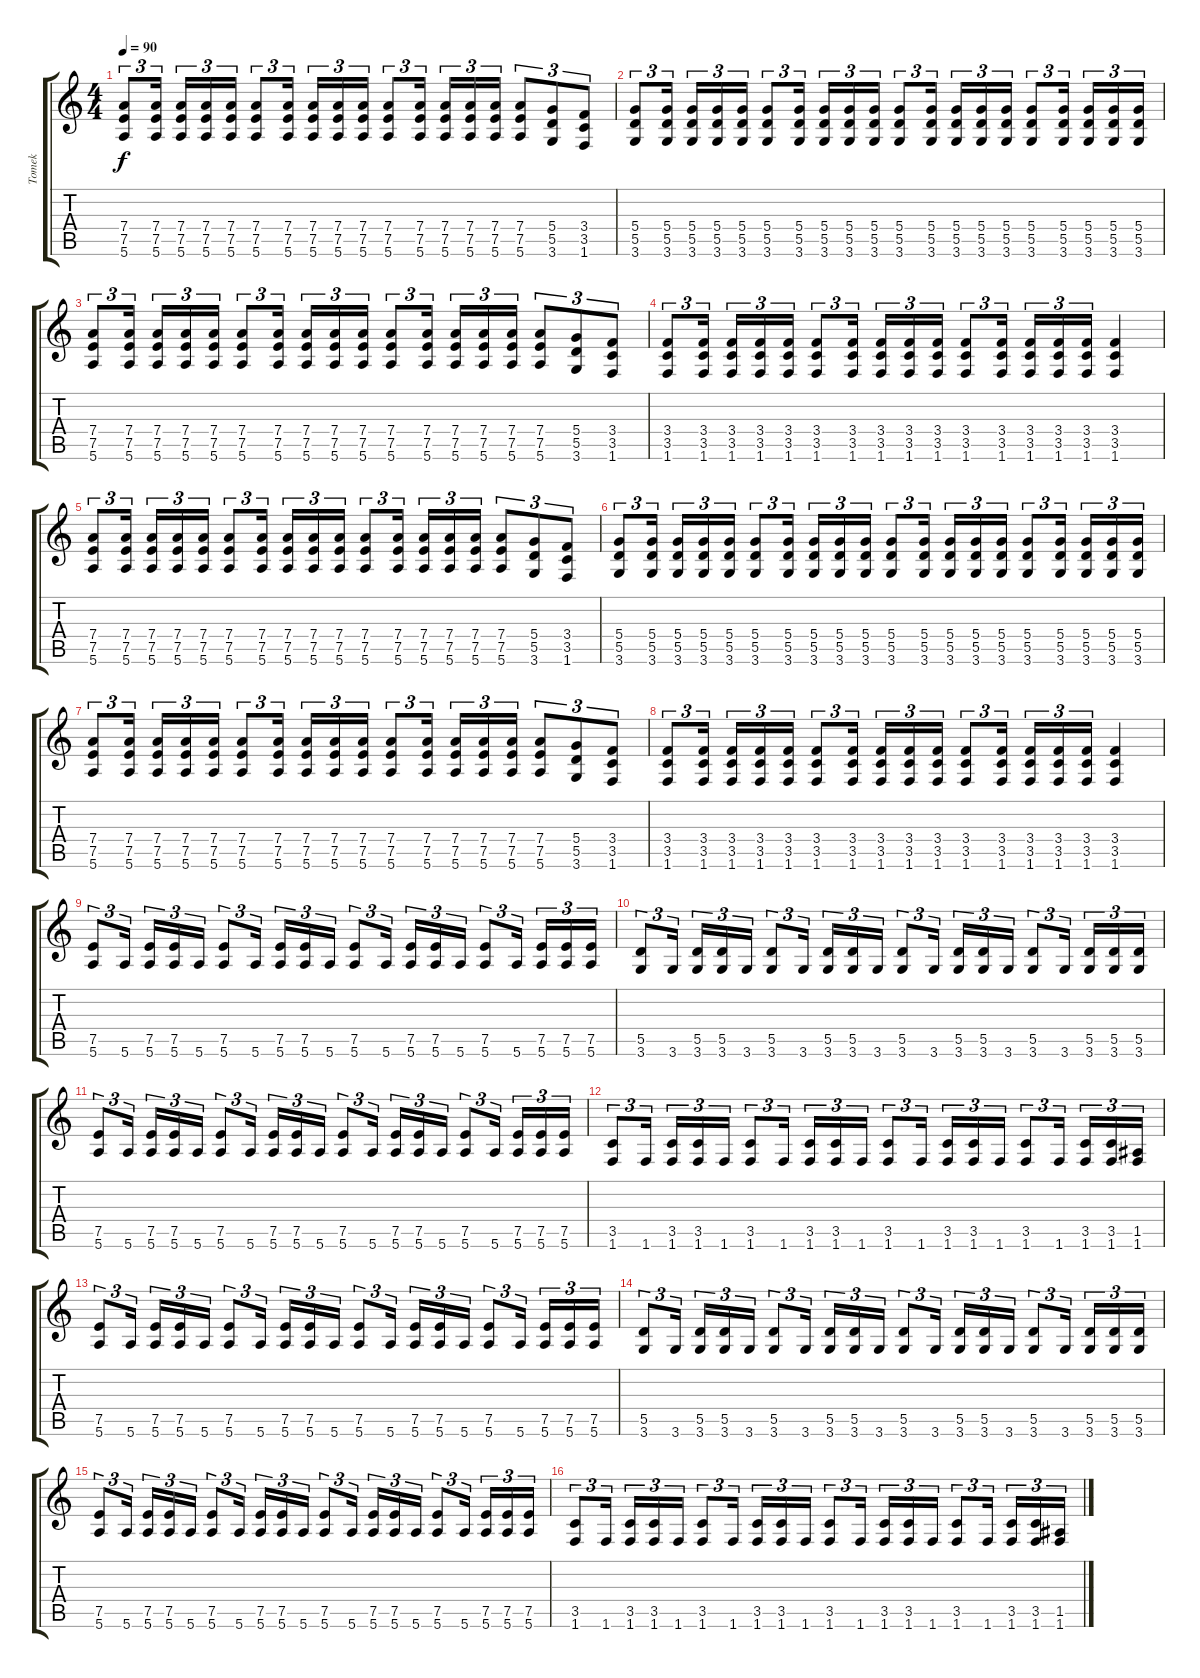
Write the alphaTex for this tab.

\track ("Tomek" "Tomek") {instrument overdrivenguitar}
\staff {score tabs}
\tuning (E4 B3 G3 D3 A2 E2) {hide}
\ts (4 4)
\tempo 90
\clef g2
\ks c
(7.4 7.5 5.6).8{tu (3 2) dy f} (7.4 7.5 5.6).16{tu (3 2)} (7.4 7.5 5.6).16{tu (3 2)} (7.4 7.5 5.6).16{tu (3 2)} (7.4 7.5 5.6).16{tu (3 2)} (7.4 7.5 5.6).8{tu (3 2)} (7.4 7.5 5.6).16{tu (3 2)} (7.4 7.5 5.6).16{tu (3 2)} (7.4 7.5 5.6).16{tu (3 2)} (7.4 7.5 5.6).16{tu (3 2)} (7.4 7.5 5.6).8{tu (3 2)} (7.4 7.5 5.6).16{tu (3 2)} (7.4 7.5 5.6).16{tu (3 2)} (7.4 7.5 5.6).16{tu (3 2)} (7.4 7.5 5.6).16{tu (3 2)} (7.4 7.5 5.6).8{tu (3 2)} (5.4 5.5 3.6).8{tu (3 2)} (3.4 3.5 1.6).8{tu (3 2)} |
(5.4 5.5 3.6).8{tu (3 2)} (5.4 5.5 3.6).16{tu (3 2)} (5.4 5.5 3.6).16{tu (3 2)} (5.4 5.5 3.6).16{tu (3 2)} (5.4 5.5 3.6).16{tu (3 2)} (5.4 5.5 3.6).8{tu (3 2)} (5.4 5.5 3.6).16{tu (3 2)} (5.4 5.5 3.6).16{tu (3 2)} (5.4 5.5 3.6).16{tu (3 2)} (5.4 5.5 3.6).16{tu (3 2)} (5.4 5.5 3.6).8{tu (3 2)} (5.4 5.5 3.6).16{tu (3 2)} (5.4 5.5 3.6).16{tu (3 2)} (5.4 5.5 3.6).16{tu (3 2)} (5.4 5.5 3.6).16{tu (3 2)} (5.4 5.5 3.6).8{tu (3 2)} (5.4 5.5 3.6).16{tu (3 2)} (5.4 5.5 3.6).16{tu (3 2)} (5.4 5.5 3.6).16{tu (3 2)} (5.4 5.5 3.6).16{tu (3 2)} |
(7.4 7.5 5.6).8{tu (3 2)} (7.4 7.5 5.6).16{tu (3 2)} (7.4 7.5 5.6).16{tu (3 2)} (7.4 7.5 5.6).16{tu (3 2)} (7.4 7.5 5.6).16{tu (3 2)} (7.4 7.5 5.6).8{tu (3 2)} (7.4 7.5 5.6).16{tu (3 2)} (7.4 7.5 5.6).16{tu (3 2)} (7.4 7.5 5.6).16{tu (3 2)} (7.4 7.5 5.6).16{tu (3 2)} (7.4 7.5 5.6).8{tu (3 2)} (7.4 7.5 5.6).16{tu (3 2)} (7.4 7.5 5.6).16{tu (3 2)} (7.4 7.5 5.6).16{tu (3 2)} (7.4 7.5 5.6).16{tu (3 2)} (7.4 7.5 5.6).8{tu (3 2)} (5.4 5.5 3.6).8{tu (3 2)} (3.4 3.5 1.6).8{tu (3 2)} |
(3.4 3.5 1.6).8{tu (3 2)} (3.4 3.5 1.6).16{tu (3 2)} (3.4 3.5 1.6).16{tu (3 2)} (3.4 3.5 1.6).16{tu (3 2)} (3.4 3.5 1.6).16{tu (3 2)} (3.4 3.5 1.6).8{tu (3 2)} (3.4 3.5 1.6).16{tu (3 2)} (3.4 3.5 1.6).16{tu (3 2)} (3.4 3.5 1.6).16{tu (3 2)} (3.4 3.5 1.6).16{tu (3 2)} (3.4 3.5 1.6).8{tu (3 2)} (3.4 3.5 1.6).16{tu (3 2)} (3.4 3.5 1.6).16{tu (3 2)} (3.4 3.5 1.6).16{tu (3 2)} (3.4 3.5 1.6).16{tu (3 2)} (3.4 3.5 1.6).4 |
(7.4 7.5 5.6).8{tu (3 2)} (7.4 7.5 5.6).16{tu (3 2)} (7.4 7.5 5.6).16{tu (3 2)} (7.4 7.5 5.6).16{tu (3 2)} (7.4 7.5 5.6).16{tu (3 2)} (7.4 7.5 5.6).8{tu (3 2)} (7.4 7.5 5.6).16{tu (3 2)} (7.4 7.5 5.6).16{tu (3 2)} (7.4 7.5 5.6).16{tu (3 2)} (7.4 7.5 5.6).16{tu (3 2)} (7.4 7.5 5.6).8{tu (3 2)} (7.4 7.5 5.6).16{tu (3 2)} (7.4 7.5 5.6).16{tu (3 2)} (7.4 7.5 5.6).16{tu (3 2)} (7.4 7.5 5.6).16{tu (3 2)} (7.4 7.5 5.6).8{tu (3 2)} (5.4 5.5 3.6).8{tu (3 2)} (3.4 3.5 1.6).8{tu (3 2)} |
(5.4 5.5 3.6).8{tu (3 2)} (5.4 5.5 3.6).16{tu (3 2)} (5.4 5.5 3.6).16{tu (3 2)} (5.4 5.5 3.6).16{tu (3 2)} (5.4 5.5 3.6).16{tu (3 2)} (5.4 5.5 3.6).8{tu (3 2)} (5.4 5.5 3.6).16{tu (3 2)} (5.4 5.5 3.6).16{tu (3 2)} (5.4 5.5 3.6).16{tu (3 2)} (5.4 5.5 3.6).16{tu (3 2)} (5.4 5.5 3.6).8{tu (3 2)} (5.4 5.5 3.6).16{tu (3 2)} (5.4 5.5 3.6).16{tu (3 2)} (5.4 5.5 3.6).16{tu (3 2)} (5.4 5.5 3.6).16{tu (3 2)} (5.4 5.5 3.6).8{tu (3 2)} (5.4 5.5 3.6).16{tu (3 2)} (5.4 5.5 3.6).16{tu (3 2)} (5.4 5.5 3.6).16{tu (3 2)} (5.4 5.5 3.6).16{tu (3 2)} |
(7.4 7.5 5.6).8{tu (3 2)} (7.4 7.5 5.6).16{tu (3 2)} (7.4 7.5 5.6).16{tu (3 2)} (7.4 7.5 5.6).16{tu (3 2)} (7.4 7.5 5.6).16{tu (3 2)} (7.4 7.5 5.6).8{tu (3 2)} (7.4 7.5 5.6).16{tu (3 2)} (7.4 7.5 5.6).16{tu (3 2)} (7.4 7.5 5.6).16{tu (3 2)} (7.4 7.5 5.6).16{tu (3 2)} (7.4 7.5 5.6).8{tu (3 2)} (7.4 7.5 5.6).16{tu (3 2)} (7.4 7.5 5.6).16{tu (3 2)} (7.4 7.5 5.6).16{tu (3 2)} (7.4 7.5 5.6).16{tu (3 2)} (7.4 7.5 5.6).8{tu (3 2)} (5.4 5.5 3.6).8{tu (3 2)} (3.4 3.5 1.6).8{tu (3 2)} |
(3.4 3.5 1.6).8{tu (3 2)} (3.4 3.5 1.6).16{tu (3 2)} (3.4 3.5 1.6).16{tu (3 2)} (3.4 3.5 1.6).16{tu (3 2)} (3.4 3.5 1.6).16{tu (3 2)} (3.4 3.5 1.6).8{tu (3 2)} (3.4 3.5 1.6).16{tu (3 2)} (3.4 3.5 1.6).16{tu (3 2)} (3.4 3.5 1.6).16{tu (3 2)} (3.4 3.5 1.6).16{tu (3 2)} (3.4 3.5 1.6).8{tu (3 2)} (3.4 3.5 1.6).16{tu (3 2)} (3.4 3.5 1.6).16{tu (3 2)} (3.4 3.5 1.6).16{tu (3 2)} (3.4 3.5 1.6).16{tu (3 2)} (3.4 3.5 1.6).4 |
(7.5 5.6).8{tu (3 2)} 5.6.16{tu (3 2)} (7.5 5.6).16{tu (3 2)} (7.5 5.6).16{tu (3 2)} 5.6.16{tu (3 2)} (7.5 5.6).8{tu (3 2)} 5.6.16{tu (3 2)} (7.5 5.6).16{tu (3 2)} (7.5 5.6).16{tu (3 2)} 5.6.16{tu (3 2)} (7.5 5.6).8{tu (3 2)} 5.6.16{tu (3 2)} (7.5 5.6).16{tu (3 2)} (7.5 5.6).16{tu (3 2)} 5.6.16{tu (3 2)} (7.5 5.6).8{tu (3 2)} 5.6.16{tu (3 2)} (7.5 5.6).16{tu (3 2)} (7.5 5.6).16{tu (3 2)} (7.5 5.6).16{tu (3 2)} |
(5.5 3.6).8{tu (3 2)} 3.6.16{tu (3 2)} (5.5 3.6).16{tu (3 2)} (5.5 3.6).16{tu (3 2)} 3.6.16{tu (3 2)} (5.5 3.6).8{tu (3 2)} 3.6.16{tu (3 2)} (5.5 3.6).16{tu (3 2)} (5.5 3.6).16{tu (3 2)} 3.6.16{tu (3 2)} (5.5 3.6).8{tu (3 2)} 3.6.16{tu (3 2)} (5.5 3.6).16{tu (3 2)} (5.5 3.6).16{tu (3 2)} 3.6.16{tu (3 2)} (5.5 3.6).8{tu (3 2)} 3.6.16{tu (3 2)} (5.5 3.6).16{tu (3 2)} (5.5 3.6).16{tu (3 2)} (5.5 3.6).16{tu (3 2)} |
(7.5 5.6).8{tu (3 2)} 5.6.16{tu (3 2)} (7.5 5.6).16{tu (3 2)} (7.5 5.6).16{tu (3 2)} 5.6.16{tu (3 2)} (7.5 5.6).8{tu (3 2)} 5.6.16{tu (3 2)} (7.5 5.6).16{tu (3 2)} (7.5 5.6).16{tu (3 2)} 5.6.16{tu (3 2)} (7.5 5.6).8{tu (3 2)} 5.6.16{tu (3 2)} (7.5 5.6).16{tu (3 2)} (7.5 5.6).16{tu (3 2)} 5.6.16{tu (3 2)} (7.5 5.6).8{tu (3 2)} 5.6.16{tu (3 2)} (7.5 5.6).16{tu (3 2)} (7.5 5.6).16{tu (3 2)} (7.5 5.6).16{tu (3 2)} |
(3.5 1.6).8{tu (3 2)} 1.6.16{tu (3 2)} (3.5 1.6).16{tu (3 2)} (3.5 1.6).16{tu (3 2)} 1.6.16{tu (3 2)} (3.5 1.6).8{tu (3 2)} 1.6.16{tu (3 2)} (3.5 1.6).16{tu (3 2)} (3.5 1.6).16{tu (3 2)} 1.6.16{tu (3 2)} (3.5 1.6).8{tu (3 2)} 1.6.16{tu (3 2)} (3.5 1.6).16{tu (3 2)} (3.5 1.6).16{tu (3 2)} 1.6.16{tu (3 2)} (3.5 1.6).8{tu (3 2)} 1.6.16{tu (3 2)} (3.5 1.6).16{tu (3 2)} (3.5 1.6).16{tu (3 2)} (1.5 1.6).16{tu (3 2)} |
(7.5 5.6).8{tu (3 2)} 5.6.16{tu (3 2)} (7.5 5.6).16{tu (3 2)} (7.5 5.6).16{tu (3 2)} 5.6.16{tu (3 2)} (7.5 5.6).8{tu (3 2)} 5.6.16{tu (3 2)} (7.5 5.6).16{tu (3 2)} (7.5 5.6).16{tu (3 2)} 5.6.16{tu (3 2)} (7.5 5.6).8{tu (3 2)} 5.6.16{tu (3 2)} (7.5 5.6).16{tu (3 2)} (7.5 5.6).16{tu (3 2)} 5.6.16{tu (3 2)} (7.5 5.6).8{tu (3 2)} 5.6.16{tu (3 2)} (7.5 5.6).16{tu (3 2)} (7.5 5.6).16{tu (3 2)} (7.5 5.6).16{tu (3 2)} |
(5.5 3.6).8{tu (3 2)} 3.6.16{tu (3 2)} (5.5 3.6).16{tu (3 2)} (5.5 3.6).16{tu (3 2)} 3.6.16{tu (3 2)} (5.5 3.6).8{tu (3 2)} 3.6.16{tu (3 2)} (5.5 3.6).16{tu (3 2)} (5.5 3.6).16{tu (3 2)} 3.6.16{tu (3 2)} (5.5 3.6).8{tu (3 2)} 3.6.16{tu (3 2)} (5.5 3.6).16{tu (3 2)} (5.5 3.6).16{tu (3 2)} 3.6.16{tu (3 2)} (5.5 3.6).8{tu (3 2)} 3.6.16{tu (3 2)} (5.5 3.6).16{tu (3 2)} (5.5 3.6).16{tu (3 2)} (5.5 3.6).16{tu (3 2)} |
(7.5 5.6).8{tu (3 2)} 5.6.16{tu (3 2)} (7.5 5.6).16{tu (3 2)} (7.5 5.6).16{tu (3 2)} 5.6.16{tu (3 2)} (7.5 5.6).8{tu (3 2)} 5.6.16{tu (3 2)} (7.5 5.6).16{tu (3 2)} (7.5 5.6).16{tu (3 2)} 5.6.16{tu (3 2)} (7.5 5.6).8{tu (3 2)} 5.6.16{tu (3 2)} (7.5 5.6).16{tu (3 2)} (7.5 5.6).16{tu (3 2)} 5.6.16{tu (3 2)} (7.5 5.6).8{tu (3 2)} 5.6.16{tu (3 2)} (7.5 5.6).16{tu (3 2)} (7.5 5.6).16{tu (3 2)} (7.5 5.6).16{tu (3 2)} |
(3.5 1.6).8{tu (3 2)} 1.6.16{tu (3 2)} (3.5 1.6).16{tu (3 2)} (3.5 1.6).16{tu (3 2)} 1.6.16{tu (3 2)} (3.5 1.6).8{tu (3 2)} 1.6.16{tu (3 2)} (3.5 1.6).16{tu (3 2)} (3.5 1.6).16{tu (3 2)} 1.6.16{tu (3 2)} (3.5 1.6).8{tu (3 2)} 1.6.16{tu (3 2)} (3.5 1.6).16{tu (3 2)} (3.5 1.6).16{tu (3 2)} 1.6.16{tu (3 2)} (3.5 1.6).8{tu (3 2)} 1.6.16{tu (3 2)} (3.5 1.6).16{tu (3 2)} (3.5 1.6).16{tu (3 2)} (1.5 1.6).16{tu (3 2)}
